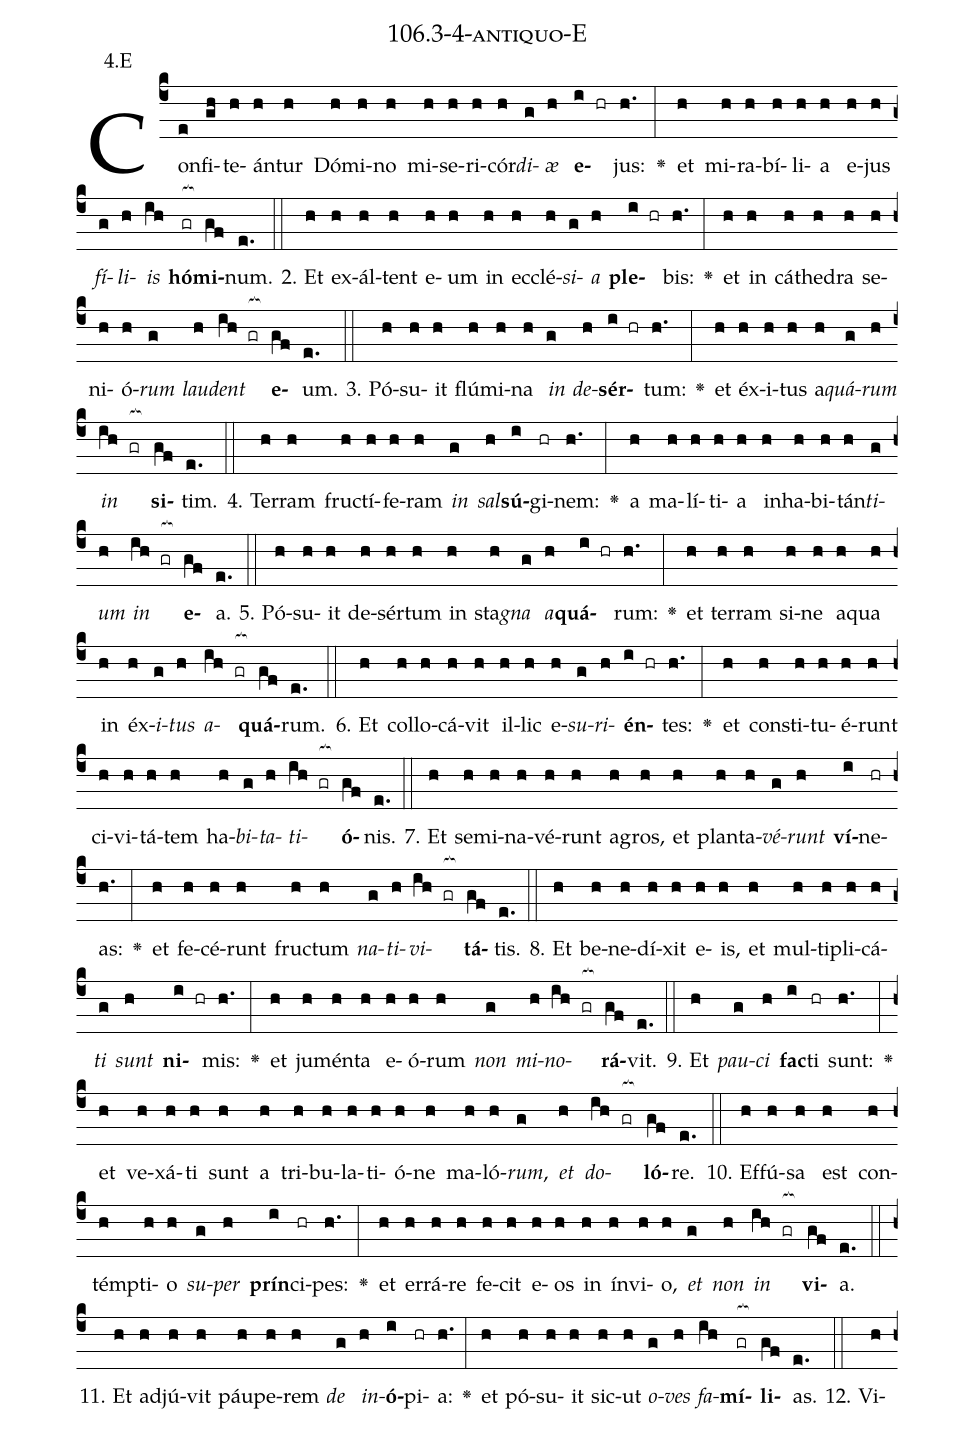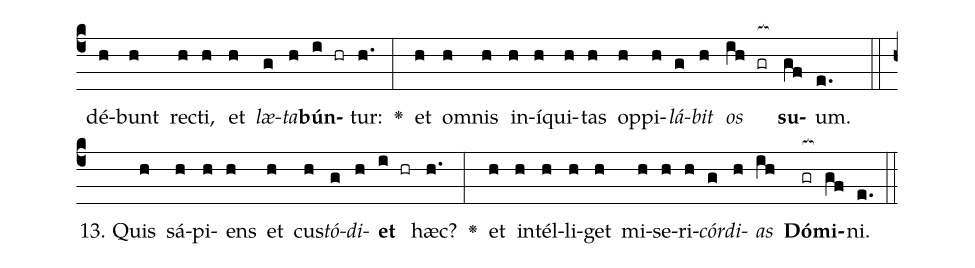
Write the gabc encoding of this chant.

name: 106.3-4-antiquo-E;
annotation: 4.E;
%%
(c4)Con(e)fi(gh)te(h)án(h)tur(h) Dó(h)mi(h)no(h) mi(h)se(h)ri(h)cór(h)<i>di</i>(g)<i>æ</i>(h) <b>e</b>(i hr)jus:(h.) <v>\greheightstar</v>(:) et(h) mi(h)ra(h)bí(h)li(h)a(h) e(h)jus(h) <i>fí</i>(g)<i>li</i>(h)<i>is</i>(ih) <b>hó</b>(gr[ocb:1{])<b>mi</b>(gf[ocb:0}])num.(e.) (::)
2. Et(h) ex(h)ál(h)tent(h) e(h)um(h) in(h) ec(h)clé(h)<i>si</i>(g)<i>a</i>(h) <b>ple</b>(i hr)bis:(h.) <v>\greheightstar</v>(:) et(h) in(h) cá(h)the(h)dra(h) se(h)ni(h)ó(h)<i>rum</i>(g) <i>lau</i>(h)<i>dent</i>(ih gr[ocb:1{]) <b>e</b>(gf[ocb:0}])um.(e.) (::)
3. Pó(h)su(h)it(h) flú(h)mi(h)na(h) <i>in</i>(g) <i>de</i>(h)<b>sér</b>(i hr)tum:(h.) <v>\greheightstar</v>(:) et(h) éx(h)i(h)tus(h) a(h)<i>quá</i>(g)<i>rum</i>(h) <i>in</i>(ih gr[ocb:1{]) <b>si</b>(gf[ocb:0}])tim.(e.) (::)
4. Ter(h)ram(h) fruc(h)tí(h)fe(h)ram(h) <i>in</i>(g) <i>sal</i>(h)<b>sú</b>(i)gi(hr)nem:(h.) <v>\greheightstar</v>(:) a(h) ma(h)lí(h)ti(h)a(h) in(h)ha(h)bi(h)tán(h)<i>ti</i>(g)<i>um</i>(h) <i>in</i>(ih gr[ocb:1{]) <b>e</b>(gf[ocb:0}])a.(e.) (::)
5. Pó(h)su(h)it(h) de(h)sér(h)tum(h) in(h) sta(h)<i>gna</i>(g) <i>a</i>(h)<b>quá</b>(i hr)rum:(h.) <v>\greheightstar</v>(:) et(h) ter(h)ram(h) si(h)ne(h) a(h)qua(h) in(h) éx(h)<i>i</i>(g)<i>tus</i>(h) <i>a</i>(ih gr[ocb:1{])<b>quá</b>(gf[ocb:0}])rum.(e.) (::)
6. Et(h) col(h)lo(h)cá(h)vit(h) il(h)lic(h) e(h)<i>su</i>(g)<i>ri</i>(h)<b>én</b>(i hr)tes:(h.) <v>\greheightstar</v>(:) et(h) con(h)sti(h)tu(h)é(h)runt(h) ci(h)vi(h)tá(h)tem(h) ha(h)<i>bi</i>(g)<i>ta</i>(h)<i>ti</i>(ih gr[ocb:1{])<b>ó</b>(gf[ocb:0}])nis.(e.) (::)
7. Et(h) se(h)mi(h)na(h)vé(h)runt(h) a(h)gros,(h) et(h) plan(h)ta(h)<i>vé</i>(g)<i>runt</i>(h) <b>ví</b>(i)ne(hr)as:(h.) <v>\greheightstar</v>(:) et(h) fe(h)cé(h)runt(h) fruc(h)tum(h) <i>na</i>(g)<i>ti</i>(h)<i>vi</i>(ih gr[ocb:1{])<b>tá</b>(gf[ocb:0}])tis.(e.) (::)
8. Et(h) be(h)ne(h)dí(h)xit(h) e(h)is,(h) et(h) mul(h)ti(h)pli(h)cá(h)<i>ti</i>(g) <i>sunt</i>(h) <b>ni</b>(i hr)mis:(h.) <v>\greheightstar</v>(:) et(h) ju(h)mén(h)ta(h) e(h)ó(h)rum(h) <i>non</i>(g) <i>mi</i>(h)<i>no</i>(ih gr[ocb:1{])<b>rá</b>(gf[ocb:0}])vit.(e.) (::)
9. Et(h) <i>pau</i>(g)<i>ci</i>(h) <b>fac</b>(i)ti(hr) sunt:(h.) <v>\greheightstar</v>(:) et(h) ve(h)xá(h)ti(h) sunt(h) a(h) tri(h)bu(h)la(h)ti(h)ó(h)ne(h) ma(h)ló(h)<i>rum</i>,(g) <i>et</i>(h) <i>do</i>(ih gr[ocb:1{])<b>ló</b>(gf[ocb:0}])re.(e.) (::)
10. Ef(h)fú(h)sa(h) est(h) con(h)témp(h)ti(h)o(h) <i>su</i>(g)<i>per</i>(h) <b>prín</b>(i)ci(hr)pes:(h.) <v>\greheightstar</v>(:) et(h) er(h)rá(h)re(h) fe(h)cit(h) e(h)os(h) in(h) ín(h)vi(h)o,(h) <i>et</i>(g) <i>non</i>(h) <i>in</i>(ih gr[ocb:1{]) <b>vi</b>(gf[ocb:0}])a.(e.) (::)
11. Et(h) ad(h)jú(h)vit(h) páu(h)pe(h)rem(h) <i>de</i>(g) <i>in</i>(h)<b>ó</b>(i)pi(hr)a:(h.) <v>\greheightstar</v>(:) et(h) pó(h)su(h)it(h) sic(h)ut(h) <i>o</i>(g)<i>ves</i>(h) <i>fa</i>(ih)<b>mí</b>(gr[ocb:1{])<b>li</b>(gf[ocb:0}])as.(e.) (::)
12. Vi(h)dé(h)bunt(h) rec(h)ti,(h) et(h) <i>læ</i>(g)<i>ta</i>(h)<b>bún</b>(i hr)tur:(h.) <v>\greheightstar</v>(:) et(h) om(h)nis(h) in(h)í(h)qui(h)tas(h) op(h)pi(h)<i>lá</i>(g)<i>bit</i>(h) <i>os</i>(ih gr[ocb:1{]) <b>su</b>(gf[ocb:0}])um.(e.) (::)
13. Quis(h) sá(h)pi(h)ens(h) et(h) cus(h)<i>tó</i>(g)<i>di</i>(h)<b>et</b>(i hr) hæc?(h.) <v>\greheightstar</v>(:) et(h) in(h)tél(h)li(h)get(h) mi(h)se(h)ri(h)<i>cór</i>(g)<i>di</i>(h)<i>as</i>(ih) <b>Dó</b>(gr[ocb:1{])<b>mi</b>(gf[ocb:0}])ni.(e.) (::)
